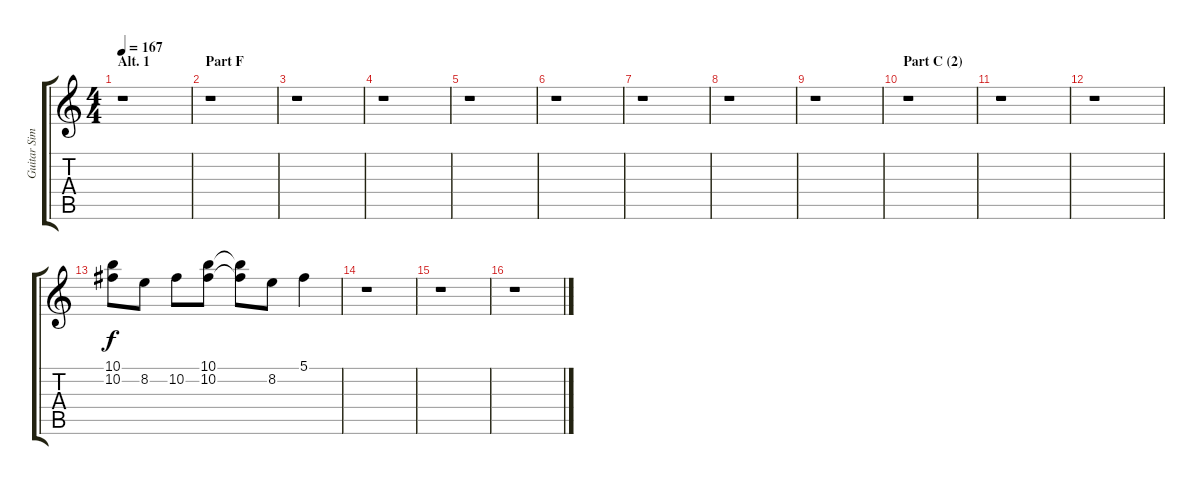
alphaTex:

\track ("Guitar Simile Backup (Keyboard)" "Guitar Sim") {mute instrument electricguitarclean}
\staff {score tabs}
\tuning (Db4 Ab3 E3 B2 Gb2 Db2) {hide}
\ts (4 4)
\section ("" "Alt. 1")
\tempo 167
\clef g2
\ks c
r.1{dy f} |
\section ("" "Part F")
r.1 |
r.1 |
r.1 |
r.1 |
r.1 |
r.1 |
r.1 |
r.1 |
\section ("" "Part C (2)")
r.1 |
r.1 |
r.1 |
(10.1 10.2).8{volume 13 instrument electricguitarclean} 8.2.8 10.2.8 (10.1 10.2).8 (10.1{t} 10.2{t}).8 8.2.8 5.1.4 |
r.1 |
r.1 |
r.1
